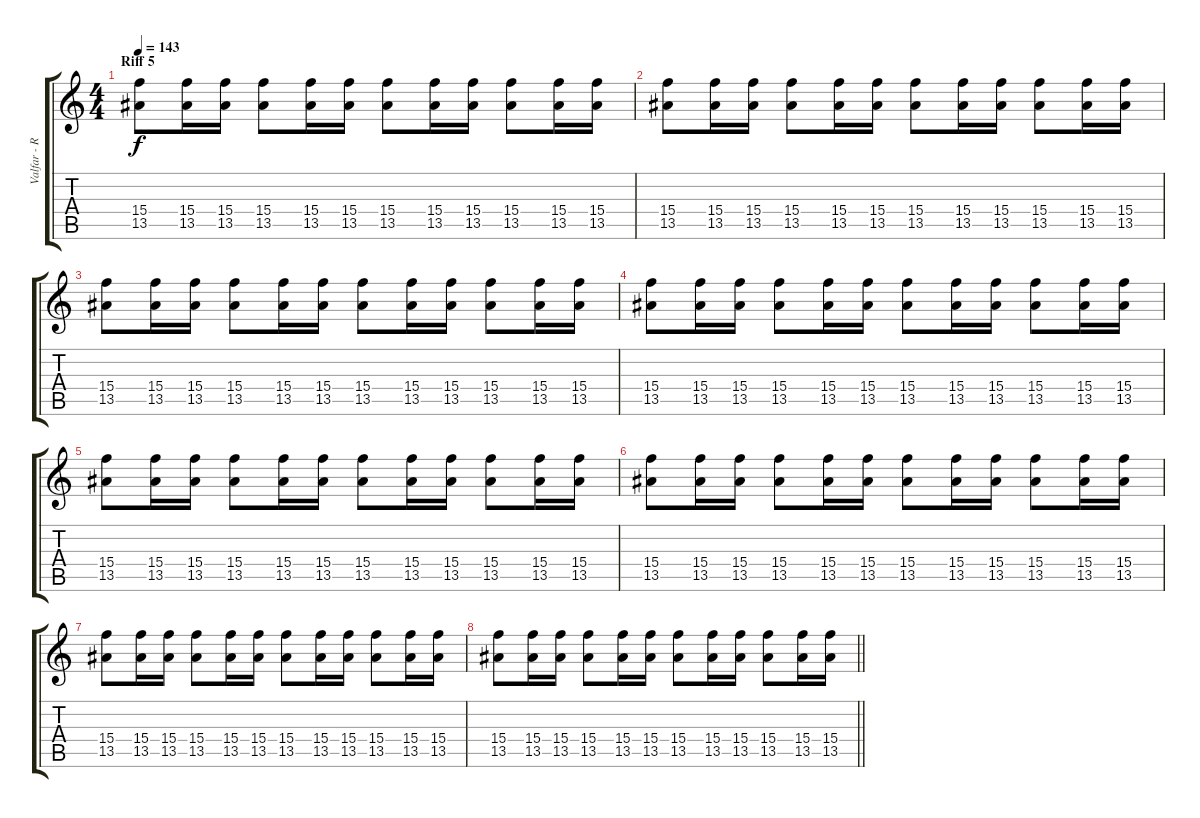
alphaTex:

\track ("Valfar - Rhythm" "Valfar - R") {instrument distortionguitar}
\staff {score tabs}
\tuning (E4 B3 G3 D3 A2 E2) {hide}
\ts (4 4)
\section ("" "Riff 5")
\tempo 143
\clef g2
\ks c
(15.4 13.5).8{dy f volume 11} (15.4 13.5).16 (15.4 13.5).16 (15.4 13.5).8 (15.4 13.5).16 (15.4 13.5).16 (15.4 13.5).8 (15.4 13.5).16 (15.4 13.5).16 (15.4 13.5).8 (15.4 13.5).16 (15.4 13.5).16 |
(15.4 13.5).8 (15.4 13.5).16 (15.4 13.5).16 (15.4 13.5).8 (15.4 13.5).16 (15.4 13.5).16 (15.4 13.5).8 (15.4 13.5).16 (15.4 13.5).16 (15.4 13.5).8 (15.4 13.5).16 (15.4 13.5).16 |
(15.4 13.5).8 (15.4 13.5).16 (15.4 13.5).16 (15.4 13.5).8 (15.4 13.5).16 (15.4 13.5).16 (15.4 13.5).8 (15.4 13.5).16 (15.4 13.5).16 (15.4 13.5).8 (15.4 13.5).16 (15.4 13.5).16 |
(15.4 13.5).8 (15.4 13.5).16 (15.4 13.5).16 (15.4 13.5).8 (15.4 13.5).16 (15.4 13.5).16 (15.4 13.5).8 (15.4 13.5).16 (15.4 13.5).16 (15.4 13.5).8 (15.4 13.5).16 (15.4 13.5).16 |
(15.4 13.5).8 (15.4 13.5).16 (15.4 13.5).16 (15.4 13.5).8 (15.4 13.5).16 (15.4 13.5).16 (15.4 13.5).8 (15.4 13.5).16 (15.4 13.5).16 (15.4 13.5).8 (15.4 13.5).16 (15.4 13.5).16 |
(15.4 13.5).8 (15.4 13.5).16 (15.4 13.5).16 (15.4 13.5).8 (15.4 13.5).16 (15.4 13.5).16 (15.4 13.5).8 (15.4 13.5).16 (15.4 13.5).16 (15.4 13.5).8 (15.4 13.5).16 (15.4 13.5).16 |
(15.4 13.5).8 (15.4 13.5).16 (15.4 13.5).16 (15.4 13.5).8 (15.4 13.5).16 (15.4 13.5).16 (15.4 13.5).8 (15.4 13.5).16 (15.4 13.5).16 (15.4 13.5).8 (15.4 13.5).16 (15.4 13.5).16 |
\barLineRight lightlight
(15.4 13.5).8 (15.4 13.5).16 (15.4 13.5).16 (15.4 13.5).8 (15.4 13.5).16 (15.4 13.5).16 (15.4 13.5).8 (15.4 13.5).16 (15.4 13.5).16 (15.4 13.5).8 (15.4 13.5).16 (15.4 13.5).16
